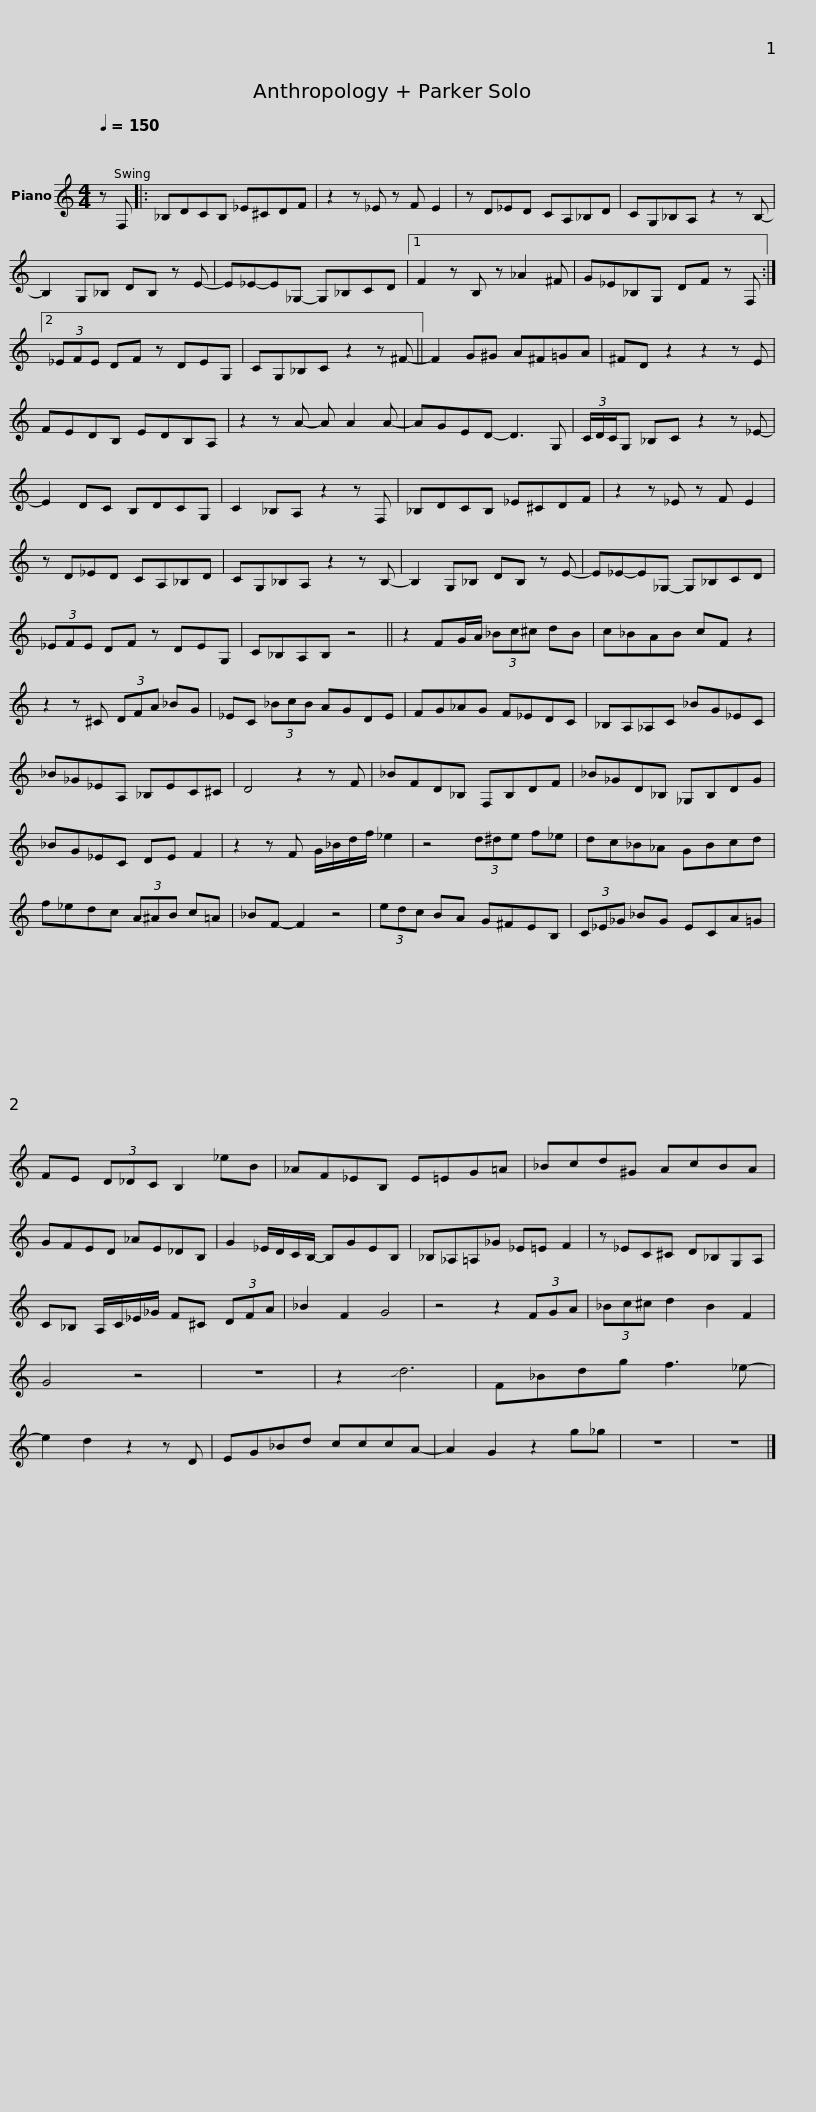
X:1
L:1/8
Q:1/4=150
M:4/4
I:linebreak $
K:C
V:1 treble
V:1
 z F, |: _B,DCB, _E^CDF | z2 z _E z F E2 | z D_ED CA,_B,D | CG,_B,A, z2 z B,- |$ %5
 B,2 G,_B, DB, z E- | E_E-E_G,- G,_B,CD |1 F2 z B, z _A2 ^F | G_E_B,G, DF z F, :|2$ (3_EFE DF z DEG, | %10
 CG,_B,C z2 z ^F- || F2 G^G A^F=GA | ^FD z2 z2 z E | FEDB, EDB,A, |$ z2 z A- A A2 A- | %15
 AGED- D3 G, | (3C/D/C/G, _B,C z2 z _E- | E2 DC B,DCG, | C2 _B,A, z2 z F, |$ _B,DCB, _E^CDF | %20
 z2 z _E z F E2 | z D_ED CA,_B,D | CG,_B,A, z2 z B,- |$ B,2 G,_B, DB, z E- | E_E-E_G,- G,_B,CD | %25
 (3_EFE DF z DEG, | C_B,A,B, z4 ||$ z2 FG/A/ (3_Bc^c dB | c_BAB cF z2 | z2 z ^C (3DFA _BG | %30
 _EC (3_BcB AGDE |$ FG_AG F_EDC | _B,A,_A,C _BG_EC | _B_G_EA, _B,EC^C | D4 z2 z F |$ %35
 _BFD_B, F,B,DF | _B_GD_B, _G,B,DG | _BG_EC DE F2 | z2 z F G/_B/d/f/ _e2 |$ z4 (3d^de f_e | %40
 dc_B_A GBcd | f_edc (3A^AB c=A | _BF- F2 z4 | (3edc BA G^FEB, |$ (3C_E_G _BG ECA=G | %45
 FE (3D_DC B,2 _eB | _AF_EB, E=EG=A | _Bcd^G AcBA |$ GFED _AE_DB, | G2 _E/D/C/B,/- B,GEB, | %50
 _B,_A,=A,_G _E=E F2 | z _EC^C D_B,G,A, |$ C_B, A,/C/_E/_G/ F^C (3DFA | _B2 F2 G4 | z4 z2 (3FGA | %55
 (3_Bc^c d2 B2 F2 | G4 z4 | z8 | z2 !slide!d6 |$ F_Bdg f3 _e- | %60
 e2 d2 z2 z D | EG_Bd cccA- | A2 G2 z2 g_g | z8 | z8 |] %65
